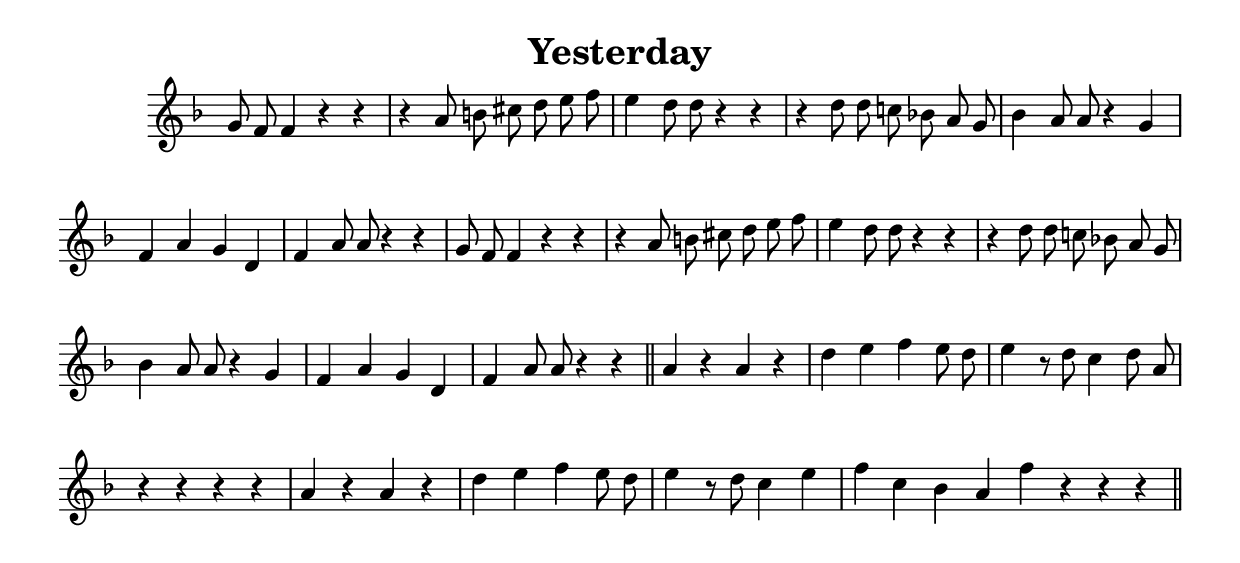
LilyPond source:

#(ly:set-option 'midi-extension "mid")
\version "2.12.3"
\include "english.ly"
\header{
title = "Yesterday"
composer = ""
}
%{
Filename: yesterday
Key: F
Mode: major
Title: Yesterday
Author: McCartney
Time: 4/4

Yes-ter-day  all my trou-bles seemed so far a-way
now it looks as though they're here to stay oh I be-lieve in Yes-ter-day
sudd-en-ly  I'm  not half the  man I used  to be
theres a sha-dow hang-ing o-ver me Oh I be-lieve in Yes-ter-day
why she had to go I don't know she would-n't say
I said some-thing wrong now I long for yes-ter-day day 




                               * 
1) |  RS S -- --  | -- GM P#D NS | N DD -- -- |

| -- DD Pm GR | m GG -- R- | S G R D | S GG - - |
                                   * 

                                 *  
2) |  RS S- -- --  | -- GM P#D  NS | N DD -- -- |

   | -- DD Pm GR | m GG -- R- | S G R D | S GG - - :|
                                      *


                      *         
3) || G -  G - |  D N S-  ND | N- -D P   DG | - - - - |

                                        1_____      2______
                   *                    *           *           
   | G - G - | D N S- ND | N- -D P N | (S P m G) :| S - - -     ||

 

%}
melody = {
\once \override Staff.TimeSignature #'stencil = ##f
\clef treble
\key c \major
\autoBeamOn
\cadenzaOn


 \bar "|"  d'8 c'8 c'4 r4 r4 \bar "|"  r4 e'8 fs'8 gs'8 a'8 b'8 c''8 \bar "|"  b'4 a'8 a'8 r4 r4 \bar "|" 
 \bar "|"  r4 a'8 a'8 g'8 f'8 e'8 d'8 \bar "|"  f'4 e'8 e'8 r4 d'4 \bar "|"  c'4 e'4 d'4 a4 \bar "|"  c'4 e'8 e'8 r4 r4 \bar "|" 
 \bar "|"  d'8 c'8 c'4 r4 r4 \bar "|"  r4 e'8 fs'8 gs'8 a'8 b'8 c''8 \bar "|"  b'4 a'8 a'8 r4 r4 \bar "|" 
 \bar "|"  r4 a'8 a'8 g'8 f'8 e'8 d'8 \bar "|"  f'4 e'8 e'8 r4 d'4 \bar "|"  c'4 e'4 d'4 a4 \bar "|"  c'4 e'8 e'8 r4 r4 \bar ":|" 
 \bar "||"   e'4 r4 e'4 r4 \bar "|"  a'4 b'4 c''4 b'8 a'8 \bar "|"  b'4 r8 a'8 g'4 a'8 e'8 \bar "|"  r4 r4 r4 r4 \bar "|" 
 \bar "|"  e'4 r4 e'4 r4 \bar "|"  a'4 b'4 c''4 b'8 a'8 \bar "|"  b'4 r8 a'8 g'4 b'4 \bar "|"  c''4) g'4 f'4 e'4) \bar ":|"  c''4 r4 r4 r4 \bar "||"  

}


text = \lyricmode {

}

\score{
\transpose c' f'
<<
\new Voice = "one" {
\melody
}
\new Lyrics \lyricsto "one" \text
>>
\layout {
\context {
\Score
\remove "Bar_number_engraver"
}
}
\midi {
\context {
\Score
tempoWholesPerMinute = #(ly:make-moment 200 4)
}
}
}